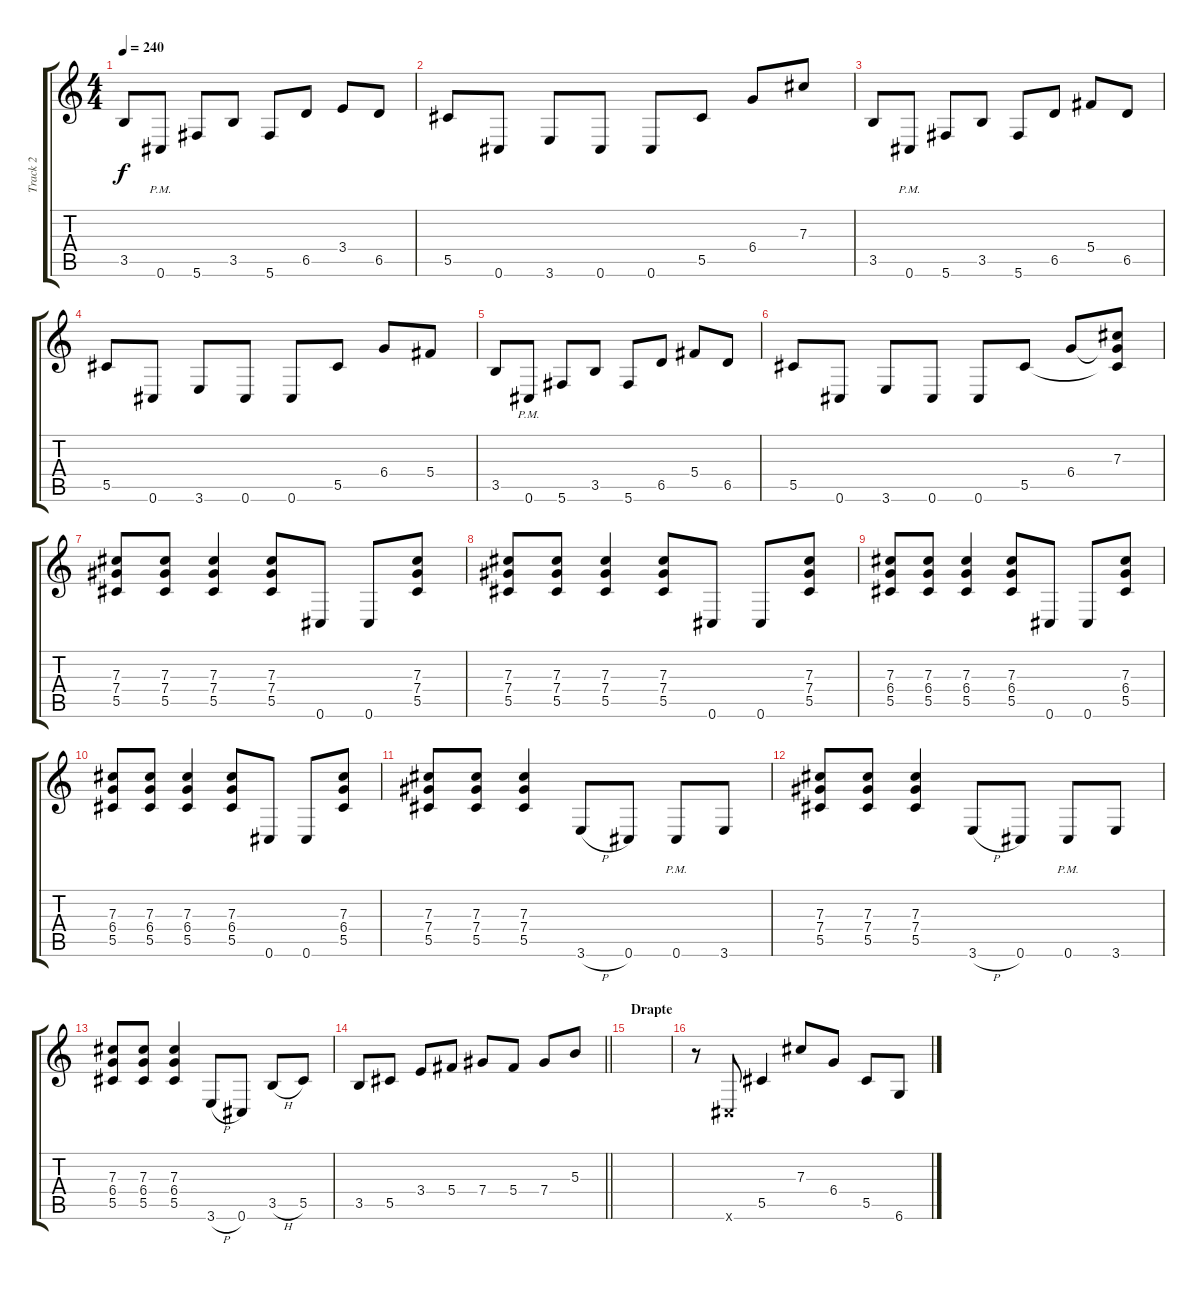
\track ("Track 2" "Track 2") {instrument distortionguitar}
\staff {score tabs}
\tuning (Eb4 Bb3 Gb3 Db3 Ab2 Db2) {hide}
\ts (4 4)
\tempo 240
\clef g2
\ks c
3.5.8{dy f} 0.6{pm}.8 5.6.8 3.5.8 5.6.8 6.5.8 3.4.8 6.5.8 |
5.5.8 0.6.8 3.6.8 0.6.8 0.6.8 5.5.8 6.4.8 7.3.8 |
3.5.8 0.6{pm}.8 5.6.8 3.5.8 5.6.8 6.5.8 5.4.8 6.5.8 |
5.5.8 0.6.8 3.6.8 0.6.8 0.6.8 5.5.8 6.4.8 5.4.8 |
3.5.8 0.6{pm}.8 5.6.8 3.5.8 5.6.8 6.5.8 5.4.8 6.5.8 |
5.5.8 0.6.8 3.6.8 0.6.8 0.6.8 5.5.8 6.4.8 (7.3 6.4{t} 5.5{t}).8 |
(7.3 7.4 5.5).8 (7.3 7.4 5.5).8 (7.3 7.4 5.5).4 (7.3 7.4 5.5).8 0.6.8 0.6.8 (7.3 7.4 5.5).8 |
(7.3 7.4 5.5).8 (7.3 7.4 5.5).8 (7.3 7.4 5.5).4 (7.3 7.4 5.5).8 0.6.8 0.6.8 (7.3 7.4 5.5).8 |
(7.3 6.4 5.5).8 (7.3 6.4 5.5).8 (7.3 6.4 5.5).4 (7.3 6.4 5.5).8 0.6.8 0.6.8 (7.3 6.4 5.5).8 |
(7.3 6.4 5.5).8 (7.3 6.4 5.5).8 (7.3 6.4 5.5).4 (7.3 6.4 5.5).8 0.6.8 0.6.8 (7.3 6.4 5.5).8 |
(7.3 7.4 5.5).8 (7.3 7.4 5.5).8 (7.3 7.4 5.5).4 3.6{h}.8 0.6.8 0.6{pm}.8 3.6.8 |
(7.3 7.4 5.5).8 (7.3 7.4 5.5).8 (7.3 7.4 5.5).4 3.6{h}.8 0.6.8 0.6{pm}.8 3.6.8 |
(7.3 6.4 5.5).8 (7.3 6.4 5.5).8 (7.3 6.4 5.5).4 3.6{h}.8 0.6.8 3.5{h}.8 5.5.8 |
\barLineRight lightlight
3.5.8 5.5.8 3.4.8 5.4.8 7.4.8 5.4.8 7.4.8 5.3.8 |
\section ("" "Drapte")
|
r.8 0.6{x}.8 5.5.4 7.3.8 6.4.8 5.5.8 6.6.8
